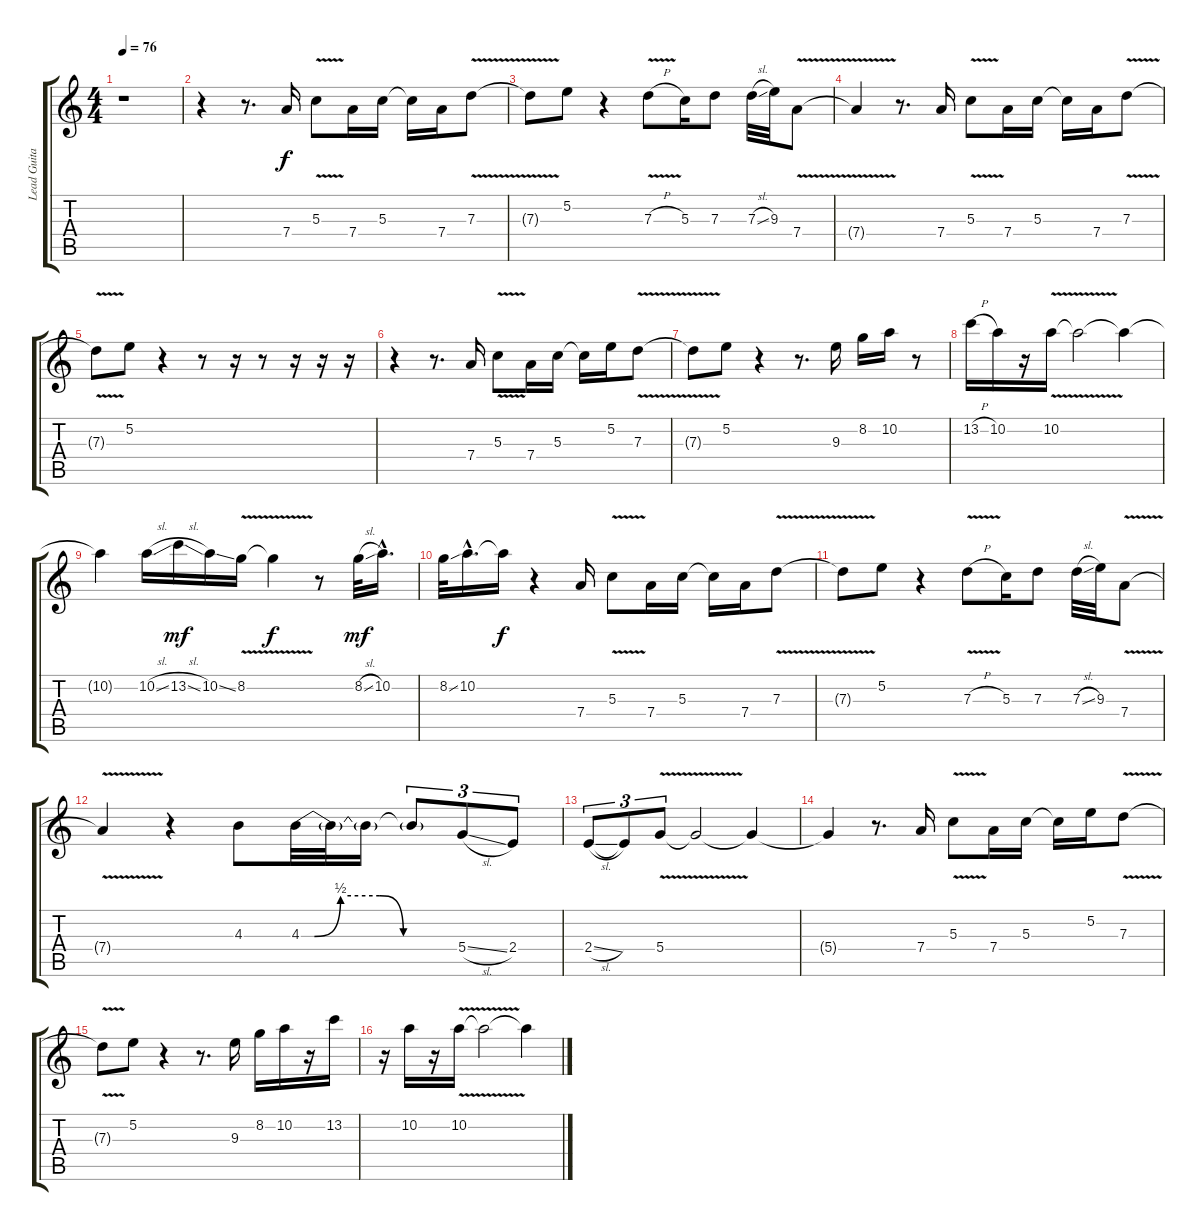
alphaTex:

\track ("Lead Guitar" "Lead Guita") {instrument distortionguitar}
\staff {score tabs}
\tuning (E4 B3 G3 D3 A2 E2) {hide}
\ts (4 4)
\tempo 76
\clef g2
\ks c
r.1{dy f instrument distortionguitar} |
r.4 r.8{d} 7.4.16 5.3{v}.8 7.4.16 5.3.16 5.3{t}.16 7.4.16 7.3{v}.8 |
7.3{t}.8 5.2.8 r.4 7.3{v h}.8 5.3.16 7.3.8 7.3{sl}.32 9.3.32 7.4{v}.8 |
7.4{t}.4 r.8{d} 7.4.16 5.3{v}.8 7.4.16 5.3.16 5.3{t}.16 7.4.16 7.3{v}.8 |
7.3{t}.8 5.2.8 r.4 r.8 r.16 r.8 r.16 r.16 r.16 |
r.4 r.8{d} 7.4.16 5.3{v}.8 7.4.16 5.3.16 5.3{t}.16 5.2.16 7.3{v}.8 |
7.3{t}.8 5.2.8 r.4 r.8{d} 9.3.16 8.2.16 10.2.16 r.8 |
13.2{h}.16 10.2.16 r.16 10.2{v}.16 10.2{t}.2 10.2{t}.4 |
10.2{t}.4 10.2{sl}.16 13.2{sl}.16{dy mf} 10.2{ss}.16 8.2{v}.16 8.2{t}.4{dy f} r.8 8.2{sl}.32{dy mf} 10.2{hac}.16{d} |
8.2{ss}.32 10.2{hac}.16{d} 10.2{t}.16{dy f} r.4 7.4.16 5.3{v}.8 7.4.16 5.3.16 5.3{t}.16 7.4.16 7.3{v}.8 |
7.3{t}.8 5.2.8 r.4 7.3{v h}.8 5.3.16 7.3.8 7.3{sl}.32 9.3.32 7.4{v}.8 |
7.4{t}.4 r.4 4.3.8 4.3{be (custom 0 0 5 0 15 2 30 2 39 0 45 0 60 0)}.32 4.3{t}.32 4.3{t}.16 4.3{t}.8{tu (3 2)} 5.4{sl}.8{tu (3 2)} 2.4.8{tu (3 2)} |
2.4{sl}.8{tu (3 2)} 2.4{t}.8{tu (3 2)} 5.4{v}.8{tu (3 2)} 5.4{t}.2 5.4{t}.4 |
5.4{t}.4 r.8{d} 7.4.16 5.3{v}.8 7.4.16 5.3.16 5.3{t}.16 5.2.16 7.3{v}.8 |
7.3{t}.8 5.2.8 r.4 r.8{d} 9.3.16 8.2.16 10.2.16 r.16 13.2.16 |
r.16 10.2.16 r.16 10.2{v}.16 10.2{t}.2 10.2{t}.4
